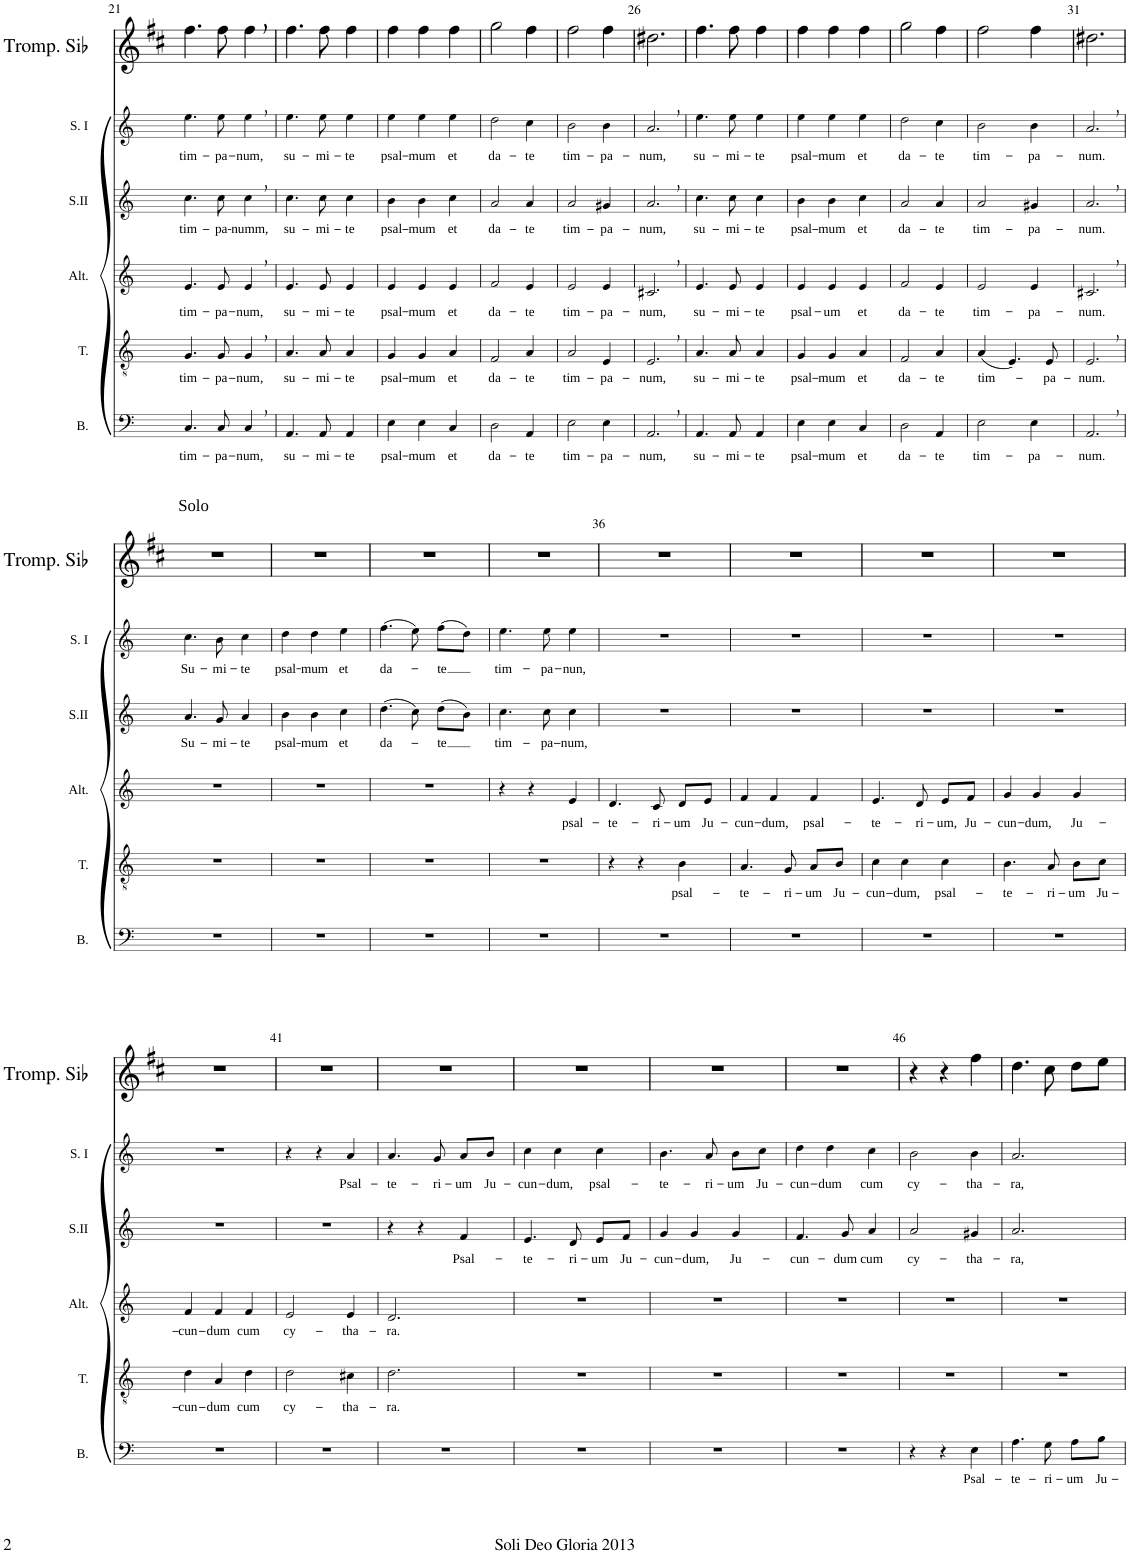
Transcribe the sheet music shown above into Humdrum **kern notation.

**kern	**text	**kern	**text	**kern	**text	**kern	**text	**kern	**text	**kern
*part6	*part6	*part5	*part5	*part4	*part4	*part3	*part3	*part2	*part2	*part1
*staff6	*staff6	*staff5	*staff5	*staff4	*staff4	*staff3	*staff3	*staff2	*staff2	*staff1
*I"Basse	*	*I"Ténor	*	*I"Alto	*	*I"Soprano II	*	*I"Soprane I	*	*I"Trompette en Sib
*I'B.	*	*I'T.	*	*I'Alt.	*	*I'S.II	*	*I'S. I	*	*I'Tromp. Sib
!!LO:PB:g=z
*clefF4	*	*clefGv2	*	*clefG2	*	*clefG2	*	*clefG2	*	*clefG2
*	*	*	*	*	*	*	*	*	*	*Trd1c2
*k[]	*	*k[]	*	*k[]	*	*k[]	*	*k[]	*	*k[f#c#]
*M3/4	*	*M3/4	*	*M3/4	*	*M3/4	*	*M3/4	*	*M3/4
=21	=21	=21	=21	=21	=21	=21	=21	=21	=21	=21
!	!LO:LY:b	!	!LO:LY:b	!	!LO:LY:b	!	!LO:LY:b	!	!LO:LY:b	!
4.C/	tim-	4.G/	tim-	4.e/	tim-	4.cc\	tim-	4.ee\	tim-	4.ff#\
!	!LO:LY:b	!	!LO:LY:b	!	!LO:LY:b	!	!LO:LY:b	!	!LO:LY:b	!
8C/	-pa-	8G/	-pa-	8e/	-pa-	8cc\	-pa-	8ee\	-pa-	8ff#\
!	!LO:LY:b	!	!LO:LY:b	!	!LO:LY:b	!	!LO:LY:b	!	!LO:LY:b	!
4C,/	-num,	4G,/	-num,	4e,/	-num,	4cc,\	-numm,	4ee,\	-num,	4ff#,\
=22	=22	=22	=22	=22	=22	=22	=22	=22	=22	=22
!	!LO:LY:b	!	!LO:LY:b	!	!LO:LY:b	!	!LO:LY:b	!	!LO:LY:b	!
4.AA/	su-	4.A/	su-	4.e/	su-	4.cc\	su-	4.ee\	su-	4.ff#\
!	!LO:LY:b	!	!LO:LY:b	!	!LO:LY:b	!	!LO:LY:b	!	!LO:LY:b	!
8AA/	-mi-	8A/	-mi-	8e/	-mi-	8cc\	-mi-	8ee\	-mi-	8ff#\
!	!LO:LY:b	!	!LO:LY:b	!	!LO:LY:b	!	!LO:LY:b	!	!LO:LY:b	!
4AA/	-te	4A/	-te	4e/	-te	4cc\	-te	4ee\	-te	4ff#\
=23	=23	=23	=23	=23	=23	=23	=23	=23	=23	=23
!	!LO:LY:b	!	!LO:LY:b	!	!LO:LY:b	!	!LO:LY:b	!	!LO:LY:b	!
4E\	psal-	4G/	psal-	4e/	psal-	4b\	psal-	4ee\	psal-	4ff#\
!	!LO:LY:b	!	!LO:LY:b	!	!LO:LY:b	!	!LO:LY:b	!	!LO:LY:b	!
4E\	-mum	4G/	-mum	4e/	-mum	4b\	-mum	4ee\	-mum	4ff#\
!	!LO:LY:b	!	!LO:LY:b	!	!LO:LY:b	!	!LO:LY:b	!	!LO:LY:b	!
4C/	et	4A/	et	4e/	et	4cc\	et	4ee\	et	4ff#\
=24	=24	=24	=24	=24	=24	=24	=24	=24	=24	=24
!	!LO:LY:b	!	!LO:LY:b	!	!LO:LY:b	!	!LO:LY:b	!	!LO:LY:b	!
2D\	da-	2F/	da-	2f/	da-	2a/	da-	2dd\	da-	2gg\
!	!LO:LY:b	!	!LO:LY:b	!	!LO:LY:b	!	!LO:LY:b	!	!LO:LY:b	!
4AA/	-te	4A/	-te	4e/	-te	4a/	-te	4cc\	-te	4ff#\
=25	=25	=25	=25	=25	=25	=25	=25	=25	=25	=25
!	!LO:LY:b	!	!LO:LY:b	!	!LO:LY:b	!	!LO:LY:b	!	!LO:LY:b	!
2E\	tim-	2A/	tim-	2e/	tim-	2a/	tim-	2b\	tim-	2ff#\
!	!LO:LY:b	!	!LO:LY:b	!	!LO:LY:b	!	!LO:LY:b	!	!LO:LY:b	!
4E\	-pa-	4E/	-pa-	4e/	-pa-	4g#X/	-pa-	4b\	-pa-	4ff#\
=26	=26	=26	=26	=26	=26	=26	=26	=26	=26	=26
!	!LO:LY:b	!	!LO:LY:b	!	!LO:LY:b	!	!LO:LY:b	!	!LO:LY:b	!
2.AA,/	-num,	2.E,/	-num,	2.c#X,/	-num,	2.a,/	-num,	2.a,/	-num,	2.dd#X\
=27	=27	=27	=27	=27	=27	=27	=27	=27	=27	=27
!	!LO:LY:b	!	!LO:LY:b	!	!LO:LY:b	!	!LO:LY:b	!	!LO:LY:b	!
4.AA/	su-	4.A/	su-	4.e/	su-	4.cc\	su-	4.ee\	su-	4.ff#\
!	!LO:LY:b	!	!LO:LY:b	!	!LO:LY:b	!	!LO:LY:b	!	!LO:LY:b	!
8AA/	-mi-	8A/	-mi-	8e/	-mi-	8cc\	-mi-	8ee\	-mi-	8ff#\
!	!LO:LY:b	!	!LO:LY:b	!	!LO:LY:b	!	!LO:LY:b	!	!LO:LY:b	!
4AA/	-te	4A/	-te	4e/	-te	4cc\	-te	4ee\	-te	4ff#\
=28	=28	=28	=28	=28	=28	=28	=28	=28	=28	=28
!	!LO:LY:b	!	!LO:LY:b	!	!LO:LY:b	!	!LO:LY:b	!	!LO:LY:b	!
4E\	psal-	4G/	psal-	4e/	psal-	4b\	psal-	4ee\	psal-	4ff#\
!	!LO:LY:b	!	!LO:LY:b	!	!LO:LY:b	!	!LO:LY:b	!	!LO:LY:b	!
4E\	-mum	4G/	-mum	4e/	-um	4b\	-mum	4ee\	-mum	4ff#\
!	!LO:LY:b	!	!LO:LY:b	!	!LO:LY:b	!	!LO:LY:b	!	!LO:LY:b	!
4C/	et	4A/	et	4e/	et	4cc\	et	4ee\	et	4ff#\
=29	=29	=29	=29	=29	=29	=29	=29	=29	=29	=29
!	!LO:LY:b	!	!LO:LY:b	!	!LO:LY:b	!	!LO:LY:b	!	!LO:LY:b	!
2D\	da-	2F/	da-	2f/	da-	2a/	da-	2dd\	da-	2gg\
!	!LO:LY:b	!	!LO:LY:b	!	!LO:LY:b	!	!LO:LY:b	!	!LO:LY:b	!
4AA/	-te	4A/	-te	4e/	-te	4a/	-te	4cc\	-te	4ff#\
=30	=30	=30	=30	=30	=30	=30	=30	=30	=30	=30
!	!LO:LY:b	!	!LO:LY:b	!	!LO:LY:b	!	!LO:LY:b	!	!LO:LY:b	!
2E\	tim-	(4A/	tim-	2e/	tim-	2a/	tim-	2b\	tim-	2ff#\
.	.	4.E/)	.	.	.	.	.	.	.	.
!	!LO:LY:b	!	!	!	!LO:LY:b	!	!LO:LY:b	!	!LO:LY:b	!
4E\	-pa-	.	.	4e/	-pa-	4g#X/	-pa-	4b\	-pa-	4ff#\
!	!	!	!LO:LY:b	!	!	!	!	!	!	!
.	.	8E/	-pa-	.	.	.	.	.	.	.
=31	=31	=31	=31	=31	=31	=31	=31	=31	=31	=31
!	!LO:LY:b	!	!LO:LY:b	!	!LO:LY:b	!	!LO:LY:b	!	!LO:LY:b	!
2.AA,/	-num.	2.E,/	-num.	2.c#X,/	-num.	2.a,/	-num.	2.a,/	-num.	2.dd#X\
!!LO:LB:g=z
=32	=32	=32	=32	=32	=32	=32	=32	=32	=32	=32
!	!	!	!	!	!	!	!	!	!	!LO:TX:a:t=Solo
!	!	!	!	!	!	!	!LO:LY:b	!	!LO:LY:b	!
2.r	.	2.r	.	2.r	.	4.a/	Su-	4.cc\	Su-	2.r
!	!	!	!	!	!	!	!LO:LY:b	!	!LO:LY:b	!
.	.	.	.	.	.	8g/	-mi-	8b\	-mi-	.
!	!	!	!	!	!	!	!LO:LY:b	!	!LO:LY:b	!
.	.	.	.	.	.	4a/	-te	4cc\	-te	.
=33	=33	=33	=33	=33	=33	=33	=33	=33	=33	=33
!	!	!	!	!	!	!	!LO:LY:b	!	!LO:LY:b	!
2.r	.	2.r	.	2.r	.	4b\	psal-	4dd\	psal-	2.r
!	!	!	!	!	!	!	!LO:LY:b	!	!LO:LY:b	!
.	.	.	.	.	.	4b\	-mum	4dd\	-mum	.
!	!	!	!	!	!	!	!LO:LY:b	!	!LO:LY:b	!
.	.	.	.	.	.	4cc\	et	4ee\	et	.
=34	=34	=34	=34	=34	=34	=34	=34	=34	=34	=34
!	!	!	!	!	!	!	!LO:LY:b	!	!LO:LY:b	!
2.r	.	2.r	.	2.r	.	(4.dd\	da-	(4.ff\	da-	2.r
.	.	.	.	.	.	8cc\)	.	8ee\)	.	.
!	!	!	!	!	!	!	!LO:LY:b	!	!LO:LY:b	!
.	.	.	.	.	.	(8dd\L	-te	(8ff\L	-te	.
.	.	.	.	.	.	8b\J)	.	8dd\J)	.	.
=35	=35	=35	=35	=35	=35	=35	=35	=35	=35	=35
!	!	!	!	!	!	!	!LO:LY:b	!	!LO:LY:b	!
2.r	.	2.r	.	4r	.	4.cc\	tim-	4.ee\	tim-	2.r
.	.	.	.	4r	.	.	.	.	.	.
!	!	!	!	!	!	!	!LO:LY:b	!	!LO:LY:b	!
.	.	.	.	.	.	8cc\	-pa-	8ee\	-pa-	.
!	!	!	!	!	!LO:LY:b	!	!LO:LY:b	!	!LO:LY:b	!
.	.	.	.	4e/	psal-	4cc\	-num,	4ee\	-nun,	.
=36	=36	=36	=36	=36	=36	=36	=36	=36	=36	=36
!	!	!	!	!	!LO:LY:b	!	!	!	!	!
2.r	.	4r	.	4.d/	-te-	2.r	.	2.r	.	2.r
.	.	4r	.	.	.	.	.	.	.	.
!	!	!	!	!	!LO:LY:b	!	!	!	!	!
.	.	.	.	8c/	-ri-	.	.	.	.	.
!	!	!	!LO:LY:b	!	!LO:LY:b	!	!	!	!	!
.	.	4B\	psal-	8d/L	-um	.	.	.	.	.
!	!	!	!	!	!LO:LY:b	!	!	!	!	!
.	.	.	.	8e/J	Ju-	.	.	.	.	.
=37	=37	=37	=37	=37	=37	=37	=37	=37	=37	=37
!	!	!	!LO:LY:b	!	!LO:LY:b	!	!	!	!	!
2.r	.	4.A/	-te-	4f/	-cun-	2.r	.	2.r	.	2.r
!	!	!	!	!	!LO:LY:b	!	!	!	!	!
.	.	.	.	4f/	-dum,	.	.	.	.	.
!	!	!	!LO:LY:b	!	!	!	!	!	!	!
.	.	8G/	-ri-	.	.	.	.	.	.	.
!	!	!	!LO:LY:b	!	!LO:LY:b	!	!	!	!	!
.	.	8A/L	-um	4f/	psal-	.	.	.	.	.
!	!	!	!LO:LY:b	!	!	!	!	!	!	!
.	.	8B/J	Ju-	.	.	.	.	.	.	.
=38	=38	=38	=38	=38	=38	=38	=38	=38	=38	=38
!	!	!	!LO:LY:b	!	!LO:LY:b	!	!	!	!	!
2.r	.	4c\	-cun-	4.e/	-te-	2.r	.	2.r	.	2.r
!	!	!	!LO:LY:b	!	!	!	!	!	!	!
.	.	4c\	-dum,	.	.	.	.	.	.	.
!	!	!	!	!	!LO:LY:b	!	!	!	!	!
.	.	.	.	8d/	-ri-	.	.	.	.	.
!	!	!	!LO:LY:b	!	!LO:LY:b	!	!	!	!	!
.	.	4c\	psal-	8e/L	-um,	.	.	.	.	.
!	!	!	!	!	!LO:LY:b	!	!	!	!	!
.	.	.	.	8f/J	Ju-	.	.	.	.	.
=39	=39	=39	=39	=39	=39	=39	=39	=39	=39	=39
!	!	!	!LO:LY:b	!	!LO:LY:b	!	!	!	!	!
2.r	.	4.B\	-te-	4g/	-cun-	2.r	.	2.r	.	2.r
!	!	!	!	!	!LO:LY:b	!	!	!	!	!
.	.	.	.	4g/	-dum,	.	.	.	.	.
!	!	!	!LO:LY:b	!	!	!	!	!	!	!
.	.	8A/	-ri-	.	.	.	.	.	.	.
!	!	!	!LO:LY:b	!	!LO:LY:b	!	!	!	!	!
.	.	8B\L	-um	4g/	Ju-	.	.	.	.	.
!	!	!	!LO:LY:b	!	!	!	!	!	!	!
.	.	8c\J	Ju-	.	.	.	.	.	.	.
!!LO:LB:g=z
=40	=40	=40	=40	=40	=40	=40	=40	=40	=40	=40
!	!	!	!LO:LY:b	!	!LO:LY:b	!	!	!	!	!
2.r	.	4d\	-cun-	4f/	-cun-	2.r	.	2.r	.	2.r
!	!	!	!LO:LY:b	!	!LO:LY:b	!	!	!	!	!
.	.	4A/	-dum	4f/	-dum	.	.	.	.	.
!	!	!	!LO:LY:b	!	!LO:LY:b	!	!	!	!	!
.	.	4d\	cum	4f/	cum	.	.	.	.	.
=41	=41	=41	=41	=41	=41	=41	=41	=41	=41	=41
!	!	!	!LO:LY:b	!	!LO:LY:b	!	!	!	!	!
2.r	.	2d\	cy-	2e/	cy-	2.r	.	4r	.	2.r
.	.	.	.	.	.	.	.	4r	.	.
!	!	!	!LO:LY:b	!	!LO:LY:b	!	!	!	!LO:LY:b	!
.	.	4c#X\	-tha-	4e/	-tha-	.	.	4a/	Psal-	.
=42	=42	=42	=42	=42	=42	=42	=42	=42	=42	=42
!	!	!	!LO:LY:b	!	!LO:LY:b	!	!	!	!LO:LY:b	!
2.r	.	2.d\	-ra.	2.d/	-ra.	4r	.	4.a/	-te-	2.r
.	.	.	.	.	.	4r	.	.	.	.
!	!	!	!	!	!	!	!	!	!LO:LY:b	!
.	.	.	.	.	.	.	.	8g/	-ri-	.
!	!	!	!	!	!	!	!LO:LY:b	!	!LO:LY:b	!
.	.	.	.	.	.	4f/	Psal-	8a/L	-um	.
!	!	!	!	!	!	!	!	!	!LO:LY:b	!
.	.	.	.	.	.	.	.	8b/J	Ju-	.
=43	=43	=43	=43	=43	=43	=43	=43	=43	=43	=43
!	!	!	!	!	!	!	!LO:LY:b	!	!LO:LY:b	!
2.r	.	2.r	.	2.r	.	4.e/	-te-	4cc\	-cun-	2.r
!	!	!	!	!	!	!	!	!	!LO:LY:b	!
.	.	.	.	.	.	.	.	4cc\	-dum,	.
!	!	!	!	!	!	!	!LO:LY:b	!	!	!
.	.	.	.	.	.	8d/	-ri-	.	.	.
!	!	!	!	!	!	!	!LO:LY:b	!	!LO:LY:b	!
.	.	.	.	.	.	8e/L	-um	4cc\	psal-	.
!	!	!	!	!	!	!	!LO:LY:b	!	!	!
.	.	.	.	.	.	8f/J	Ju-	.	.	.
=44	=44	=44	=44	=44	=44	=44	=44	=44	=44	=44
!	!	!	!	!	!	!	!LO:LY:b	!	!LO:LY:b	!
2.r	.	2.r	.	2.r	.	4g/	-cun-	4.b\	-te-	2.r
!	!	!	!	!	!	!	!LO:LY:b	!	!	!
.	.	.	.	.	.	4g/	-dum,	.	.	.
!	!	!	!	!	!	!	!	!	!LO:LY:b	!
.	.	.	.	.	.	.	.	8a/	-ri-	.
!	!	!	!	!	!	!	!LO:LY:b	!	!LO:LY:b	!
.	.	.	.	.	.	4g/	Ju-	8b\L	-um	.
!	!	!	!	!	!	!	!	!	!LO:LY:b	!
.	.	.	.	.	.	.	.	8cc\J	Ju-	.
=45	=45	=45	=45	=45	=45	=45	=45	=45	=45	=45
!	!	!	!	!	!	!	!LO:LY:b	!	!LO:LY:b	!
2.r	.	2.r	.	2.r	.	4.f/	-cun-	4dd\	-cun-	2.r
!	!	!	!	!	!	!	!	!	!LO:LY:b	!
.	.	.	.	.	.	.	.	4dd\	-dum	.
!	!	!	!	!	!	!	!LO:LY:b	!	!	!
.	.	.	.	.	.	8g/	-dum	.	.	.
!	!	!	!	!	!	!	!LO:LY:b	!	!LO:LY:b	!
.	.	.	.	.	.	4a/	cum	4cc\	cum	.
=46	=46	=46	=46	=46	=46	=46	=46	=46	=46	=46
!	!	!	!	!	!	!	!LO:LY:b	!	!LO:LY:b	!
4r	.	2.r	.	2.r	.	2a/	cy-	2b\	cy-	4r
4r	.	.	.	.	.	.	.	.	.	4r
!	!LO:LY:b	!	!	!	!	!	!LO:LY:b	!	!LO:LY:b	!
4E\	Psal-	.	.	.	.	4g#X/	-tha-	4b\	-tha-	4ff#\
=47	=47	=47	=47	=47	=47	=47	=47	=47	=47	=47
!	!LO:LY:b	!	!	!	!	!	!LO:LY:b	!	!LO:LY:b	!
4.A\	-te-	2.r	.	2.r	.	2.a/	-ra,	2.a/	-ra,	4.dd\
!	!LO:LY:b	!	!	!	!	!	!	!	!	!
8G\	-ri-	.	.	.	.	.	.	.	.	8cc#\
!	!LO:LY:b	!	!	!	!	!	!	!	!	!
8A\L	-um	.	.	.	.	.	.	.	.	8dd\L
!	!LO:LY:b	!	!	!	!	!	!	!	!	!
8B\J	Ju-	.	.	.	.	.	.	.	.	8ee\J
=	=	=	=	=	=	=	=	=	=	=
*-	*-	*-	*-	*-	*-	*-	*-	*-	*-	*-
